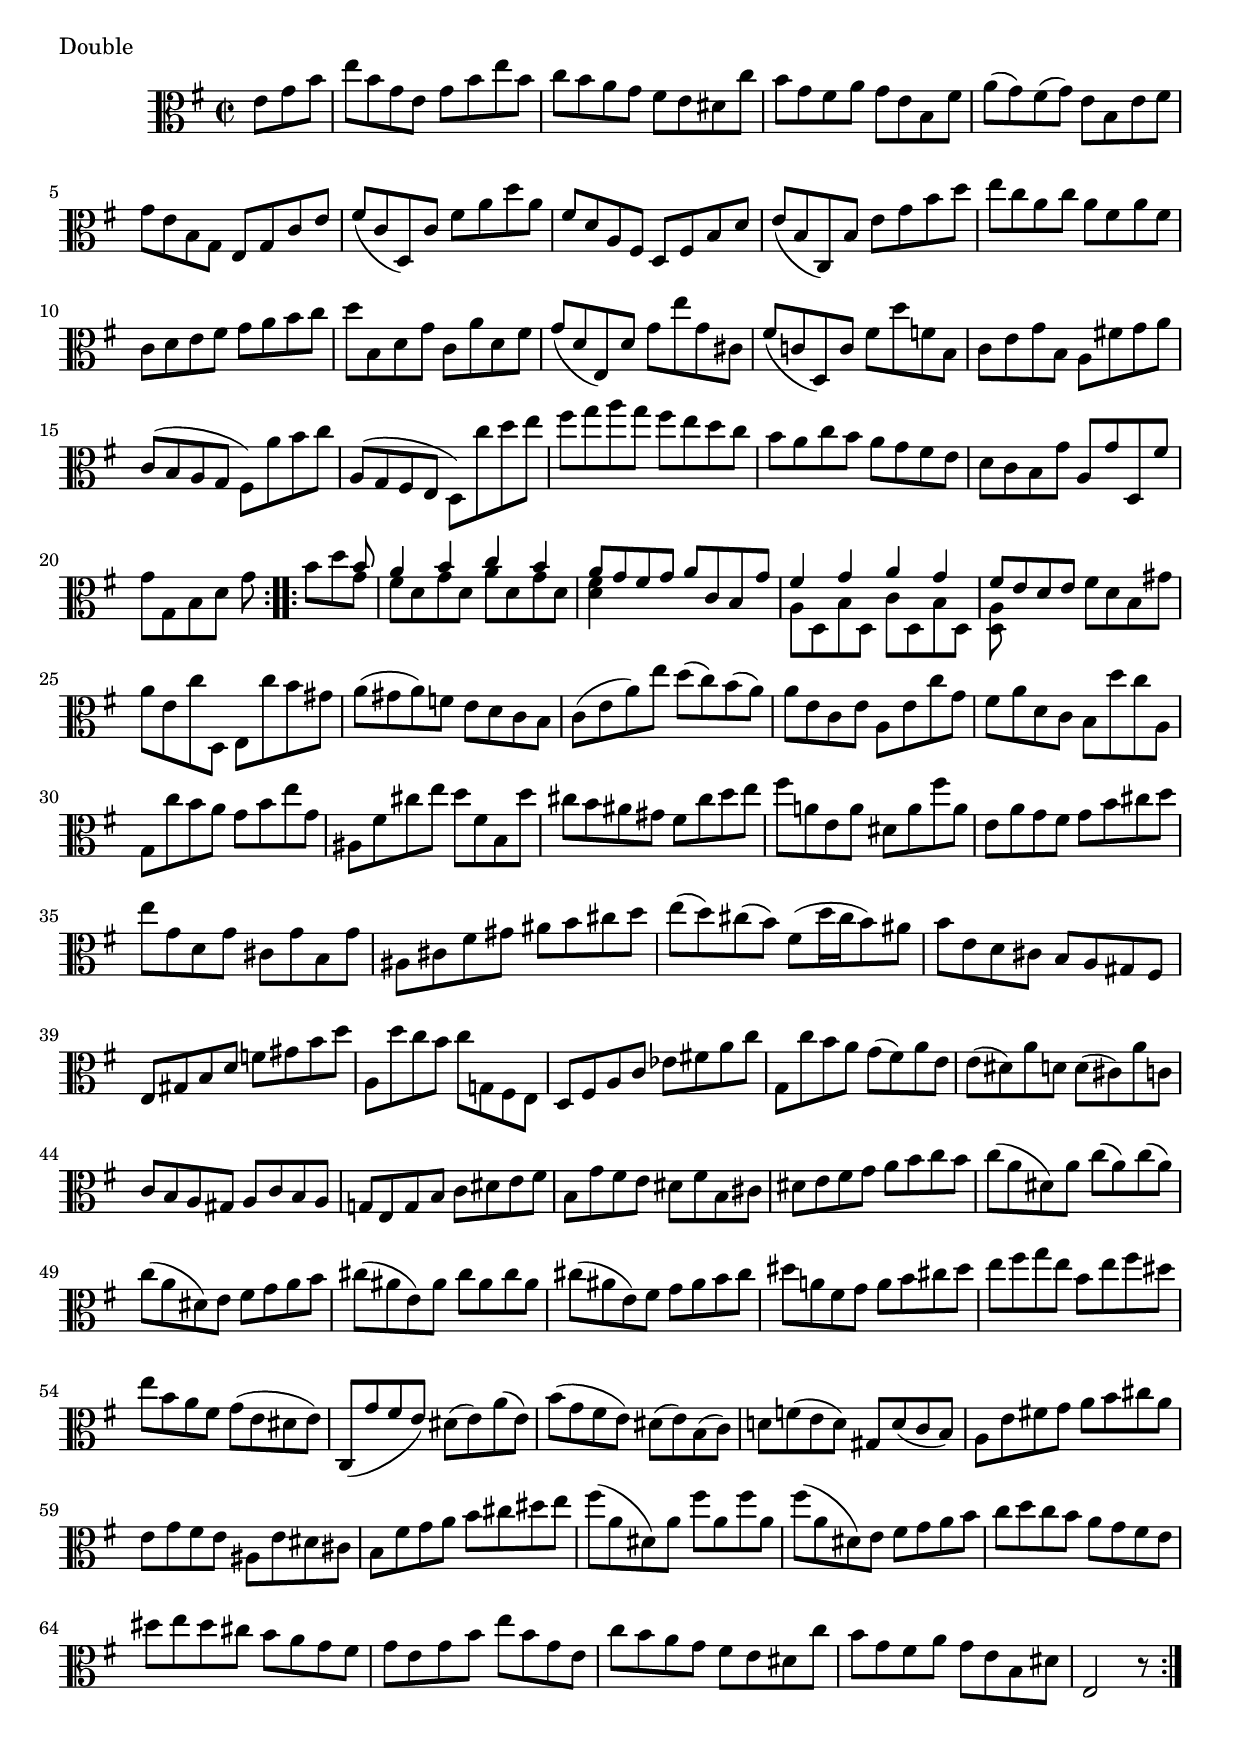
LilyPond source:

\version "2.16.0"

% Movement 8, Double
\version "2.24.3"

viiiA =  { 
  b'8 d'' fis'' |
  % 1
  b''8  fis''8  d''8  b'8  d''8  fis''8  b''8  fis''8  |
  % 2
  g''8  fis''8  e''8  d''8  cis''8  b'8  ais'8  g''8  |
  % 3
  fis''8  d''8  cis''8  e''8  d''8  b'8  fis'8  cis''8  |
  % 4
  e''8(   d''8)  cis''8(   d''8)  b'8  fis'8  b'8  cis''8  |
  % 5
  d''8  b'8  fis'8  d'8  b8  d'8  g'8  b'8  |
  % 6
  cis''8(  g'8   a8)  g'8  cis''8  e''8  a''8  e''8  |
  % 7
  cis''8  a'8  e'8  cis'8  a8  cis'8  fis'8  a'8  |
  % 8
  b'8(  fis'8   g8)  fis'8  b'8  d''8  fis''8  a''8  |
  % 9
  b''8  g''8  e''8  g''8  e''8  cis''8  e''8  cis''8  |
  % 10
  g'8  a'8  b'8  cis''8  d''8  e''8  fis''8  g''8  |
  % 11
  a''8  fis'8  a'8  d''8  g'8  e''8  a'8  cis''8  |
  % 12
  d''8(  a'8   b8)  a'8  d''8  b''8  d''8  gis'8  |
  % 13
  cis''8(  g'!8   a8)  g'8  cis''8  a''8  c''8  fis'8  |
  % 14
  g'8  b'8  d''8  fis'8  e'8  cis''!8  d''8  e''8  |
  % 15
  g'8(  fis'8  e'8  d'8   cis'8)  e''8  fis''8  g''8  |
  % 16
  e'8(  d'8  cis'8  b8   a8)  g''8  a''8  b''8  |
  % 17
  cis'''8  d'''8  e'''8  d'''8  cis'''8  b''8  a''8  g''8  |
  % 18
  fis''8  e''8  g''8  fis''8  e''8  d''8  cis''8  b'8  |
  % 19
  a'8  g'8  fis'8  d''8  e'8  d''8  a8  cis''8  |
  % 20
  d''8  d'8  fis'8  a'8  d''8

  \stemUp
  s4  fis''8  |
  % 21
  e''4  fis''4  g''4  fis''4  |
  % 22
  e''8  d''8  cis''8  d''8  e''8  g'8  fis'8  d''8  |
  % 23
  cis''4  d''4  e''4  d''4  |
  % 24
   cis''8[ b'8  a'8  b'8] \stemNeutral  cis''8  a'8  fis'8  dis''8  |
  % 25
  e''8  b'8  g''8  a8  b8  g''8  fis''8  dis''8  |
  % 26
  e''8(  dis''8   e''8)  c''8  b'8  a'8  g'8  fis'8  |
  % 27
  g'8(  b'8   e''8)  b''8  a''8(   g''8)  fis''8(   e''8)  |
  % 28
  e''8  b'8  g'8  b'8  e'8  b'8  g''8  d''8  |
  % 29
  cis''8  e''8  a'8  g'8  fis'8  a''8  g''8  e'8  |
  % 30
  d'8  g''8  fis''8  e''8  d''8  fis''8  b''8  d''8  |
  % 31
  eis'8  cis''8  gis''8  b''8  a''8  cis''8  fis'8  a''8  |
  % 32
  gis''8  fis''8  eis''8  dis''8  cis''8  gis''8  a''8  b''8  |
  % 33
  cis'''8  e''!8  b'8  e''8  ais'8  e''8  cis'''8  e''8  |
  % 34
  b'8  e''8  d''8  cis''8  d''8  fis''8  gis''8  a''8  |
  % 35
  b''8  d''8  a'8  d''8  gis'8  d''8  fis'8  d''8  |
  % 36
  eis'8  gis'8  cis''8  dis''8  eis''8  fis''8  gis''8  a''8  |
  % 37
  b''8(   a''8)  gis''8(   fis''8)  cis''8(  a''16  gis''16   fis''8)  
  eis''8  |
  % 38
  fis''8  b'8  a'8  gis'8  fis'8  e'8  dis'8  cis'8  |
  % 39
  b8  dis'8  fis'8  a'8  c''8  dis''8  fis''8  a''8  |
  % 40
  e'8  a''8  g''8  fis''8  g''8  d'!8  cis'8  b8  |
  % 41
  a8  cis'8  e'8  g'8  bes'8  cis''!8  e''8  g''8  |
  % 42
  d'8  g''8  fis''8  e''8  d''8(   cis''8)  e''8 b'8  |
  % 43
  b'8(   ais'8)  e''8  a'8  a'8(   gis'8)  e''8  g'8  |
  % 44
  g'8  fis'8  e'8  dis'8  e'8  g'8  fis'8  e'8  |
  % 45
  d'!8  b8  d'8  fis'8  g'8  ais'8  b'8  cis''8  |
  % 46
  fis'8  d''8  cis''8  b'8  ais'8  cis''8  fis'8  gis'8  |
  % 47
  ais'8  b'8  cis''8  d''8  e''8  fis''8  g''8  fis''8  |
  % 48
  g''8(  e''8   ais'8)  e''8  g''8(   e''8)  g''8(   e''8)  |
  % 49
  g''8(  e''8   ais'8)  b'8  cis''8  d''8  e''8  fis''8  |
  % 50
  gis''8(  eis''8   b'8)  eis''8  gis''8  eis''8  gis''8  eis''8  |
  % 51
  gis''8(  eis''8   b'8)  cis''8  d''8  eis''8  fis''8  gis''8  |
  % 52
  ais''8  e''!8  cis''8  d''8  e''8  fis''8  gis''8  ais''8  |
  % 53
  b''8  cis'''8  d'''8  b''8  fis''8  b''8  cis'''8  ais''8  |
  % 54
  b''8  fis''8  e''8  cis''8  d''8(  b'8  ais'8   b'8)  |
  % 55
  g8(  d''8  cis''8   b'8)  ais'8(   b'8)  e''8(   b'8)  |
  % 56
  fis''8(  d''8  cis''8   b'8)  ais'8(   b'8)  fis'8(   g'8)  |
  % 57
  a'!8  c''8(  b'8   a'8)  dis'8  a'8(  g'8   fis'8)  |
  % 58
  e'8  b'8  cis''!8  d''8  e''8  fis''8  gis''8  e''8  |
  % 59
  b'8  d''8  cis''8  b'8  eis'8  b'8  ais'8  gis'8  |
  % 60
  fis'8  cis''8  d''8  e''8  fis''8  gis''8  ais''8  b''8  |
  % 61
  cis'''8(  e''8   ais'8)  e''8  cis'''8  e''8  cis'''8  e''8  |
  % 62
  cis'''8(  e''8   ais'8)  b'8  cis''8  d''8  e''8  fis''8  |
  % 63
  g''8  a''8  g''8  fis''8  e''8  d''8  cis''8  b'8  |
  % 64
  ais''8  b''8  ais''8  gis''8  fis''8  e''8  d''8  cis''8  |
  % 65
  d''8  b'8  d''8  fis''8  b''8  fis''8  d''8  b'8  |
  % 66
  g''8  fis''8  e''8  d''8  cis''8  b'8  ais'8  g''8  |
  % 67
  fis''8  d''8  cis''8  e''8  d''8  b'8  fis'8  ais'8  |
  % 68
  b2  r8
}

viiiB =  { 
  \partial 8*3 s8*3
  s1*19 s8*5  
  \stemDown
  % 20
  fis''8  a''8  d''8  |
  % 21
  cis''8  a'8  d''8  a'8  e''8  a'8  d''8 a'8  |
  % 22
  <cis'' a'>4  s4*3  |
  % 23
  e'8  a8  fis'8  a8  g'8  a8  fis'8  a8 |
  % 24
  <e' a>8  s1*44
  % 68
  s2
} 

viiiStaff = \context Staff <<
  \context Voice=A \viiiA
  \context Voice=B \viiiB
>>


viiiViolaGlobal =   {
  \clef "alto"
  \key g\major
  \time 2/2
  \repeat "volta" 2 {
    \partial 4. s4. | s1*19 | s8*5
  }
  \repeat "volta" 2 {
    s4. | s1*47 | s8*5
  }
}

viiiViolaScripts =  {
}

viiiViolaStaff =  \context Staff <<
   \transpose c' f \viiiStaff
  \viiiViolaGlobal
  \viiiViolaScripts
>>

\score {
  \viiiViolaStaff
  \layout { }
  
  \midi {
    \tempo 4 = 160
    }


  \header {
    piece = "Double"
    opus = ""
  }
}

